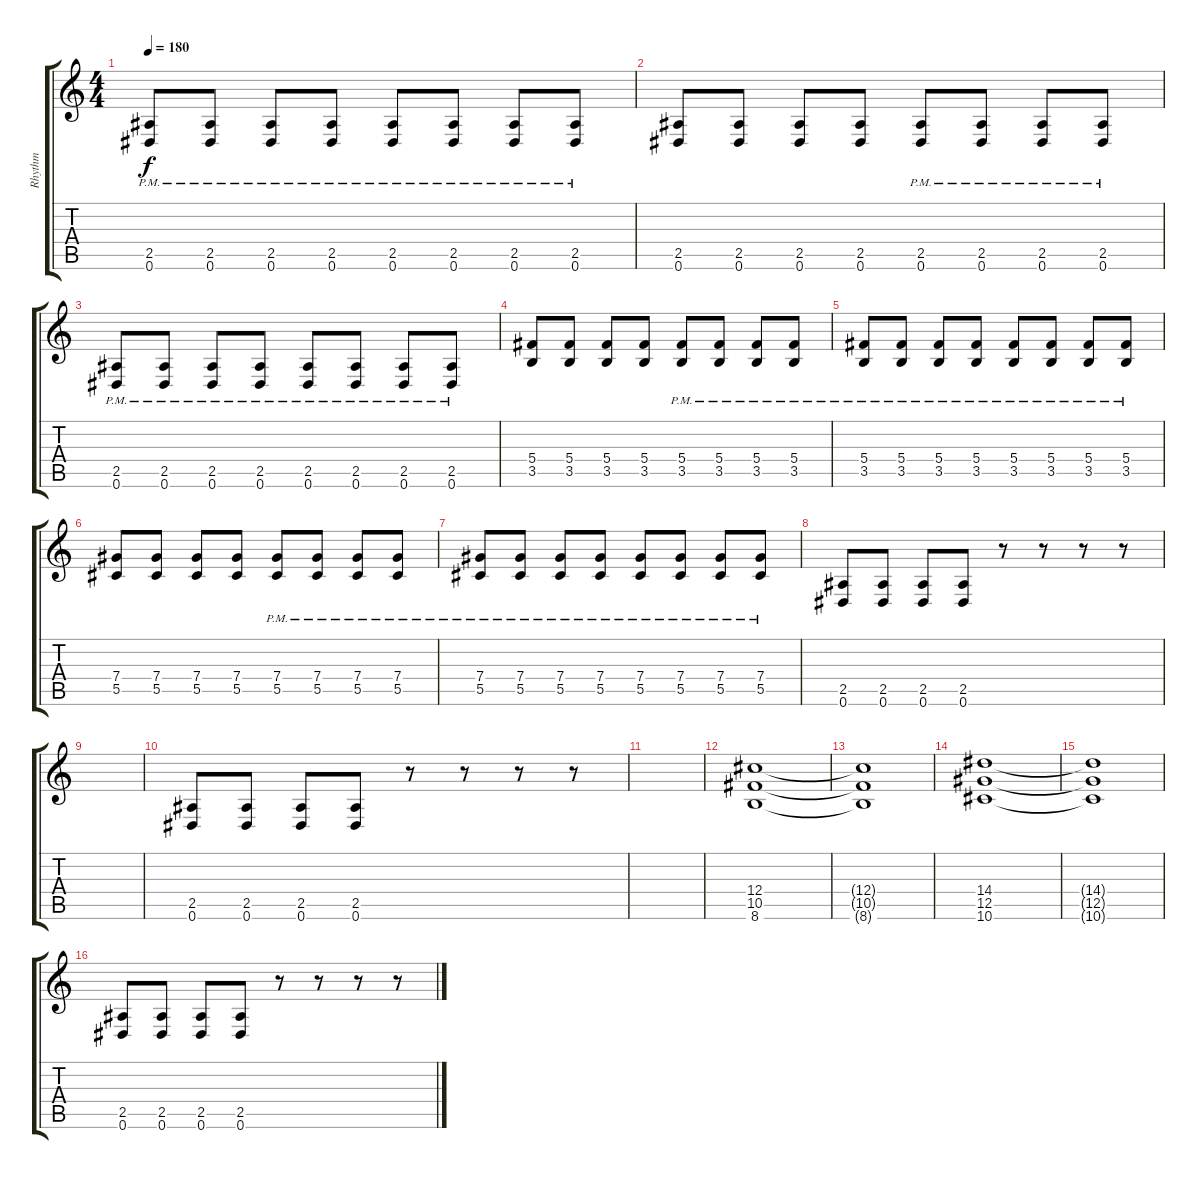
\track ("Rhythm" "Rhythm") {instrument overdrivenguitar}
\staff {score tabs}
\tuning (Eb4 Bb3 Gb3 Db3 Ab2 Eb2) {hide}
\ts (4 4)
\tempo 180
\clef g2
\ks c
(2.5{pm} 0.6{pm}).8{dy f} (2.5{pm} 0.6{pm}).8 (2.5{pm} 0.6{pm}).8 (2.5{pm} 0.6{pm}).8 (2.5{pm} 0.6{pm}).8 (2.5{pm} 0.6{pm}).8 (2.5{pm} 0.6{pm}).8 (2.5{pm} 0.6{pm}).8 |
(2.5 0.6).8 (2.5 0.6).8 (2.5 0.6).8 (2.5 0.6).8 (2.5{pm} 0.6{pm}).8 (2.5{pm} 0.6{pm}).8 (2.5{pm} 0.6{pm}).8 (2.5{pm} 0.6{pm}).8 |
(2.5{pm} 0.6{pm}).8 (2.5{pm} 0.6{pm}).8 (2.5{pm} 0.6{pm}).8 (2.5{pm} 0.6{pm}).8 (2.5{pm} 0.6{pm}).8 (2.5{pm} 0.6{pm}).8 (2.5{pm} 0.6{pm}).8 (2.5{pm} 0.6{pm}).8 |
(5.4 3.5).8 (5.4 3.5).8 (5.4 3.5).8 (5.4 3.5).8 (5.4{pm} 3.5{pm}).8 (5.4{pm} 3.5{pm}).8 (5.4{pm} 3.5{pm}).8 (5.4{pm} 3.5{pm}).8 |
(5.4{pm} 3.5{pm}).8 (5.4{pm} 3.5{pm}).8 (5.4{pm} 3.5{pm}).8 (5.4{pm} 3.5{pm}).8 (5.4{pm} 3.5{pm}).8 (5.4{pm} 3.5{pm}).8 (5.4{pm} 3.5{pm}).8 (5.4{pm} 3.5{pm}).8 |
(7.4 5.5).8 (7.4 5.5).8 (7.4 5.5).8 (7.4 5.5).8 (7.4{pm} 5.5{pm}).8 (7.4{pm} 5.5{pm}).8 (7.4{pm} 5.5{pm}).8 (7.4{pm} 5.5{pm}).8 |
(7.4{pm} 5.5{pm}).8 (7.4{pm} 5.5{pm}).8 (7.4{pm} 5.5{pm}).8 (7.4{pm} 5.5{pm}).8 (7.4{pm} 5.5{pm}).8 (7.4{pm} 5.5{pm}).8 (7.4{pm} 5.5{pm}).8 (7.4{pm} 5.5{pm}).8 |
(2.5 0.6).8 (2.5 0.6).8 (2.5 0.6).8 (2.5 0.6).8 r.8 r.8 r.8 r.8 |
|
(2.5 0.6).8 (2.5 0.6).8 (2.5 0.6).8 (2.5 0.6).8 r.8 r.8 r.8 r.8 |
|
(12.4 10.5 8.6).1 |
(12.4{t} 10.5{t} 8.6{t}).1 |
(14.4 12.5 10.6).1 |
(14.4{t} 12.5{t} 10.6{t}).1 |
(2.5 0.6).8 (2.5 0.6).8 (2.5 0.6).8 (2.5 0.6).8 r.8 r.8 r.8 r.8
